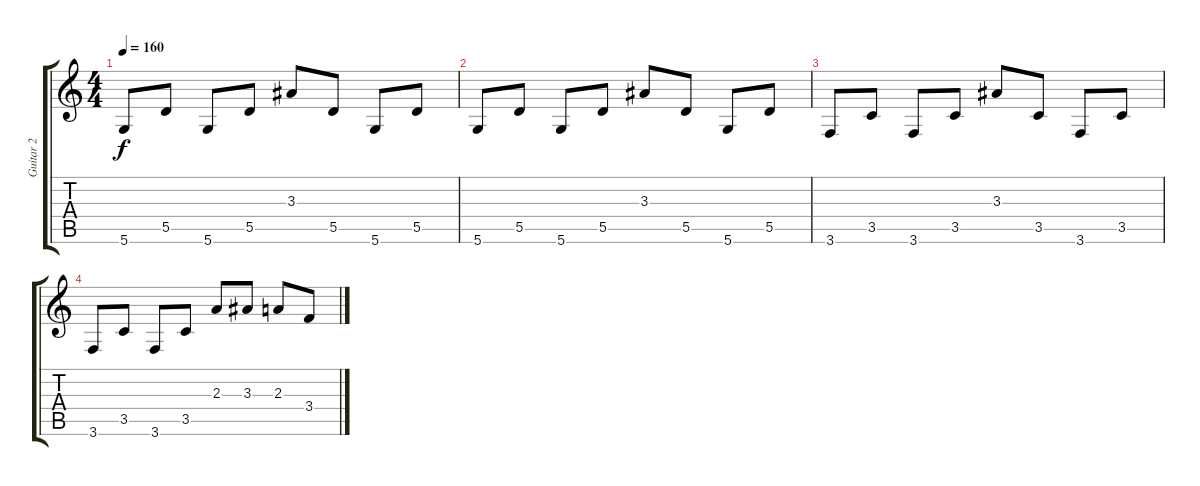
\track ("Guitar 2" "Guitar 2") {instrument acousticguitarsteel}
\staff {score tabs}
\tuning (E4 B3 G3 D3 A2 D2) {hide}
\ts (4 4)
\tempo 160
\clef g2
\ks c
5.6.8{dy f} 5.5.8 5.6.8 5.5.8 3.3.8 5.5.8 5.6.8 5.5.8 |
5.6.8 5.5.8 5.6.8 5.5.8 3.3.8 5.5.8 5.6.8 5.5.8 |
3.6.8 3.5.8 3.6.8 3.5.8 3.3.8 3.5.8 3.6.8 3.5.8 |
3.6.8 3.5.8 3.6.8 3.5.8 2.3.8 3.3.8 2.3.8 3.4.8
